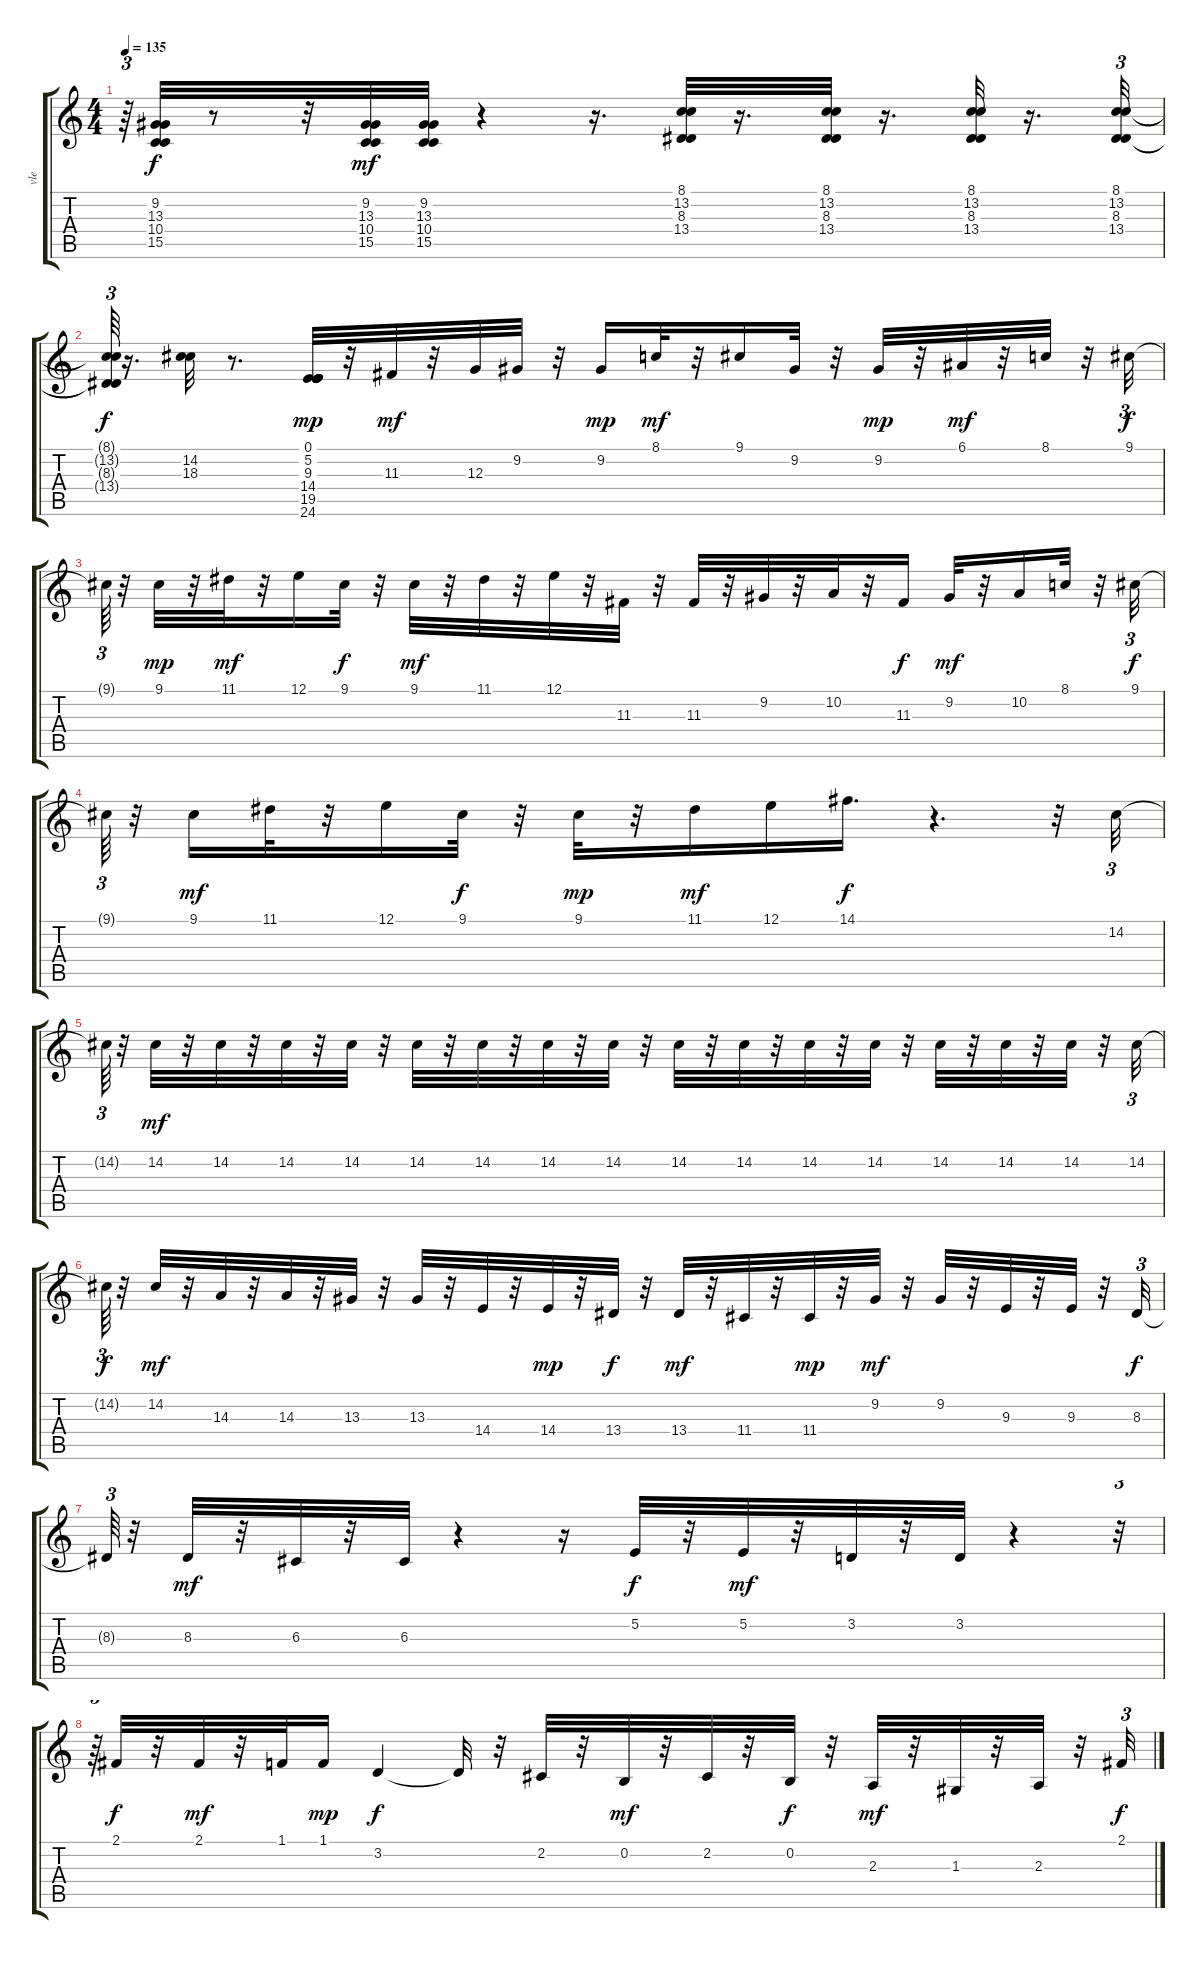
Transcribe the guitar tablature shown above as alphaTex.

\track ("vle" "vle") {instrument stringensemble2}
\staff {score tabs}
\tuning (E4 B3 G3 D3 A2 E2) {hide}
\ts (4 4)
\tempo 135
\clef g2
\ks c
r.64{tu (3 2) dy mf} (9.2 13.3 10.4 15.5).32{dy f} r.8 r.32 (9.2 13.3 10.4 15.5).32{dy mf} (9.2 13.3 10.4 15.5).32 r.4 r.16{d} (8.1 13.2 8.3 13.4).32 r.16{d} (8.1 13.2 8.3 13.4).32 r.16{d} (8.1 13.2 8.3 13.4).32 r.16{d} (8.1 13.2 8.3 13.4).32{tu (3 2)} |
(8.1{t} 13.2{t} 8.3{t} 13.4{t}).64{tu (3 2) dy f} r.16{d} (14.2 18.3).32 r.8{d} (0.1 5.2 9.3 14.4 19.5 24.6).32{dy mp} r.32 11.3.32{dy mf} r.32 12.3.32 9.2.32 r.32 9.2.16{dy mp} 8.1.32{dy mf} r.32 9.1.16 9.2.32 r.32 9.2.32{dy mp} r.32 6.1.32{dy mf} r.32 8.1.32 r.32 9.1.32{tu (3 2) dy f} |
9.1{t}.64{tu (3 2)} r.32 9.1.32{dy mp} r.32 11.1.32{dy mf} r.32 12.1.16 9.1.32{dy f} r.32 9.1.32{dy mf} r.32 11.1.32 r.32 12.1.32 r.32 11.3.32 r.32 11.3.32 r.32 9.2.32 r.32 10.2.32 r.32 11.3.16{dy f} 9.2.32{dy mf} r.32 10.2.16 8.1.32 r.32 9.1.32{tu (3 2) dy f} |
9.1{t}.64{tu (3 2)} r.32 9.1.16{dy mf} 11.1.32 r.32 12.1.16 9.1.32{dy f} r.32 9.1.32{dy mp} r.32 11.1.16{dy mf} 12.1.16 14.1.16{d dy f} r.4{d} r.32 14.2.32{tu (3 2)} |
14.2{t}.64{tu (3 2)} r.32 14.2.32{dy mf} r.32 14.2.32 r.32 14.2.32 r.32 14.2.32 r.32 14.2.32 r.32 14.2.32 r.32 14.2.32 r.32 14.2.32 r.32 14.2.32 r.32 14.2.32 r.32 14.2.32 r.32 14.2.32 r.32 14.2.32 r.32 14.2.32 r.32 14.2.32 r.32 14.2.32{tu (3 2)} |
14.2{t}.64{tu (3 2) dy f} r.32 14.2.32{dy mf} r.32 14.3.32 r.32 14.3.32 r.32 13.3.32 r.32 13.3.32 r.32 14.4.32 r.32 14.4.32{dy mp} r.32 13.4.32{dy f} r.32 13.4.32{dy mf} r.32 11.4.32 r.32 11.4.32{dy mp} r.32 9.2.32{dy mf} r.32 9.2.32 r.32 9.3.32 r.32 9.3.32 r.32 8.3.32{tu (3 2) dy f} |
8.3{t}.64{tu (3 2)} r.32 8.3.32{dy mf} r.32 6.3.32 r.32 6.3.32 r.4 r.16 5.2.32{dy f} r.32 5.2.32{dy mf} r.32 3.2.32 r.32 3.2.32 r.4 r.32{tu (3 2)} |
r.64{tu (3 2)} 2.1.32{dy f} r.32 2.1.32{dy mf} r.32 1.1.32 1.1.16{dy mp} 3.2.4{dy f} 3.2{t}.32 r.32 2.2.32 r.32 0.2.32{dy mf} r.32 2.2.32 r.32 0.2.32{dy f} r.32 2.3.32{dy mf} r.32 1.3.32 r.32 2.3.32 r.32 2.1.32{tu (3 2) dy f}
